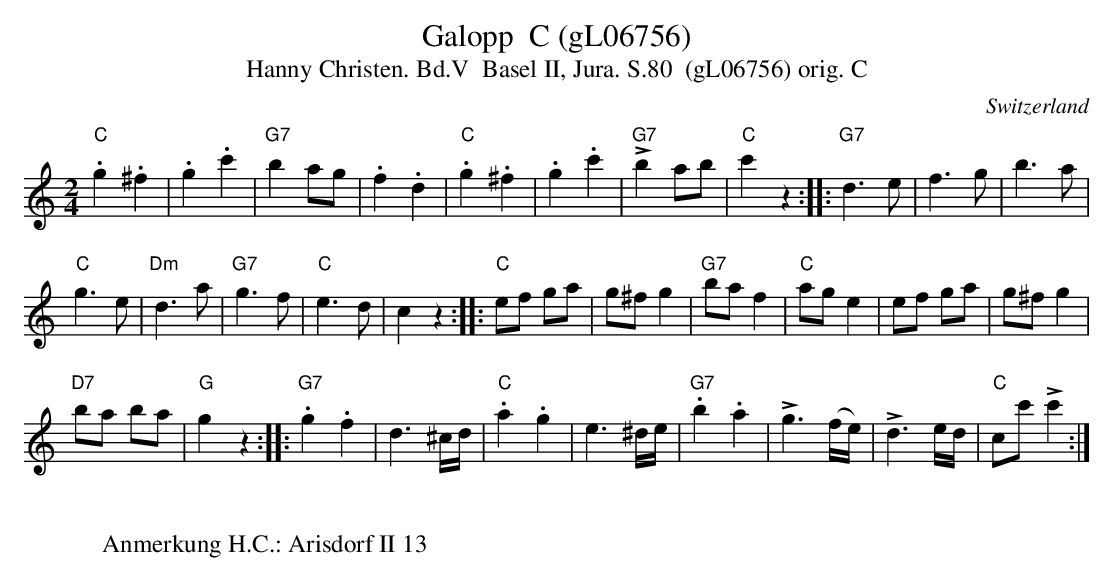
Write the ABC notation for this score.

X:1
T:Galopp  C (gL06756)
T:Hanny Christen. Bd.V  Basel II, Jura. S.80  (gL06756) orig. C
M:2/4
L:1/8
O:Switzerland
K:C major
"C".g2.^f2 | .g2.c'2 | "G7"b2ag | .f2.d2 | "C".g2.^f2 | .g2.c'2 | !>!"G7"b2ab | "C"c'2z2:: "G7"d3e | f3g | b3a |
"C"g3e | "Dm"d3a | "G7"g3f | "C"e3d | c2z2 :: "C"ef ga | g^fg2 | "G7"baf2 | "C"age2 | ef ga | g^fg2 |
"D7"ba ba | "G"g2z2 :: "G7".g2.f2 | d3^c/d/ | "C".a2.g2 | e3^d/e/ | "G7".b2.a2 | !>!g3(f/e/) | !>!d3e/d/ | "C"cc'!>!c'2 :|
W:
W:Anmerkung H.C.: Arisdorf II 13
